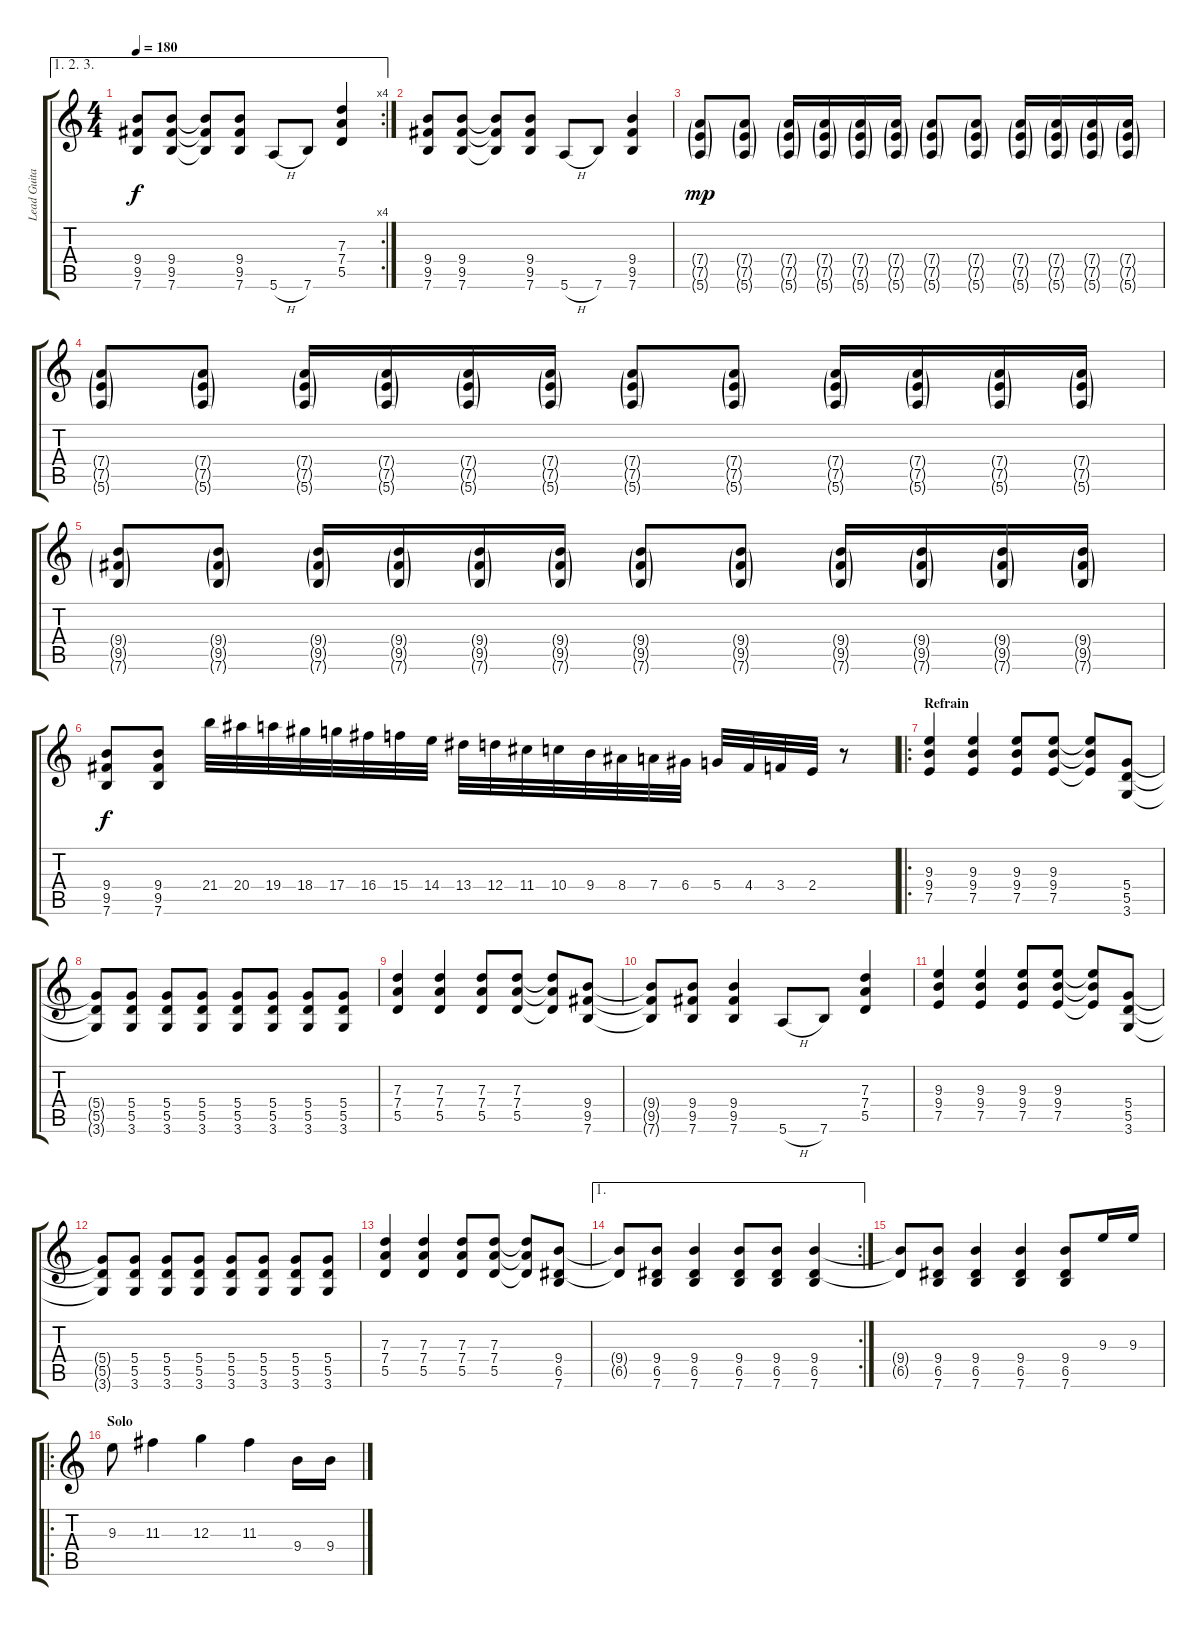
\track ("Lead Guitar" "Lead Guita") {instrument distortionguitar}
\staff {score tabs}
\tuning (E4 B3 G3 D3 A2 E2) {hide}
\ae (1 2 3)
\rc 4
\ts (4 4)
\tempo 180
\clef g2
\ks c
(9.4 9.5 7.6).8{dy f} (9.4 9.5 7.6).8 (9.4{t} 9.5{t} 7.6{t}).8 (9.4 9.5 7.6).8 5.6{h}.8 7.6.8 (7.3 7.4 5.5).4 |
(9.4 9.5 7.6).8 (9.4 9.5 7.6).8 (9.4{t} 9.5{t} 7.6{t}).8 (9.4 9.5 7.6).8 5.6{h}.8 7.6.8 (9.4 9.5 7.6).4 |
(7.4{g} 7.5{g} 5.6{g}).8{dy mp} (7.4{g} 7.5{g} 5.6{g}).8 (7.4{g} 7.5{g} 5.6{g}).16 (7.4{g} 7.5{g} 5.6{g}).16 (7.4{g} 7.5{g} 5.6{g}).16 (7.4{g} 7.5{g} 5.6{g}).16 (7.4{g} 7.5{g} 5.6{g}).8 (7.4{g} 7.5{g} 5.6{g}).8 (7.4{g} 7.5{g} 5.6{g}).16 (7.4{g} 7.5{g} 5.6{g}).16 (7.4{g} 7.5{g} 5.6{g}).16 (7.4{g} 7.5{g} 5.6{g}).16 |
(7.4{g} 7.5{g} 5.6{g}).8 (7.4{g} 7.5{g} 5.6{g}).8 (7.4{g} 7.5{g} 5.6{g}).16 (7.4{g} 7.5{g} 5.6{g}).16 (7.4{g} 7.5{g} 5.6{g}).16 (7.4{g} 7.5{g} 5.6{g}).16 (7.4{g} 7.5{g} 5.6{g}).8 (7.4{g} 7.5{g} 5.6{g}).8 (7.4{g} 7.5{g} 5.6{g}).16 (7.4{g} 7.5{g} 5.6{g}).16 (7.4{g} 7.5{g} 5.6{g}).16 (7.4{g} 7.5{g} 5.6{g}).16 |
(9.4{g} 9.5{g} 7.6{g}).8 (9.4{g} 9.5{g} 7.6{g}).8 (9.4{g} 9.5{g} 7.6{g}).16 (9.4{g} 9.5{g} 7.6{g}).16 (9.4{g} 9.5{g} 7.6{g}).16 (9.4{g} 9.5{g} 7.6{g}).16 (9.4{g} 9.5{g} 7.6{g}).8 (9.4{g} 9.5{g} 7.6{g}).8 (9.4{g} 9.5{g} 7.6{g}).16 (9.4{g} 9.5{g} 7.6{g}).16 (9.4{g} 9.5{g} 7.6{g}).16 (9.4{g} 9.5{g} 7.6{g}).16 |
(9.4 9.5 7.6).8{dy f} (9.4 9.5 7.6).8 21.4.32 20.4.32 19.4.32 18.4.32 17.4.32 16.4.32 15.4.32 14.4.32 13.4.32 12.4.32 11.4.32 10.4.32 9.4.32 8.4.32 7.4.32 6.4.32 5.4.32 4.4.32 3.4.32 2.4.32 r.8 |
\ro
\section ("" "Refrain")
(9.3 9.4 7.5).4 (9.3 9.4 7.5).4 (9.3 9.4 7.5).8 (9.3 9.4 7.5).8 (9.3{t} 9.4{t} 7.5{t}).8 (5.4 5.5 3.6).8 |
(5.4{t} 5.5{t} 3.6{t}).8 (5.4 5.5 3.6).8 (5.4 5.5 3.6).8 (5.4 5.5 3.6).8 (5.4 5.5 3.6).8 (5.4 5.5 3.6).8 (5.4 5.5 3.6).8 (5.4 5.5 3.6).8 |
(7.3 7.4 5.5).4 (7.3 7.4 5.5).4 (7.3 7.4 5.5).8 (7.3 7.4 5.5).8 (7.3{t} 7.4{t} 5.5{t}).8 (9.4 9.5 7.6).8 |
(9.4{t} 9.5{t} 7.6{t}).8 (9.4 9.5 7.6).8 (9.4 9.5 7.6).4 5.6{h}.8 7.6.8 (7.3 7.4 5.5).4 |
(9.3 9.4 7.5).4 (9.3 9.4 7.5).4 (9.3 9.4 7.5).8 (9.3 9.4 7.5).8 (9.3{t} 9.4{t} 7.5{t}).8 (5.4 5.5 3.6).8 |
(5.4{t} 5.5{t} 3.6{t}).8 (5.4 5.5 3.6).8 (5.4 5.5 3.6).8 (5.4 5.5 3.6).8 (5.4 5.5 3.6).8 (5.4 5.5 3.6).8 (5.4 5.5 3.6).8 (5.4 5.5 3.6).8 |
(7.3 7.4 5.5).4 (7.3 7.4 5.5).4 (7.3 7.4 5.5).8 (7.3 7.4 5.5).8 (7.3{t} 7.4{t} 5.5{t}).8 (9.4 6.5 7.6).8 |
\ae 1
\rc 2
(9.4{t} 6.5{t}).8 (9.4 6.5 7.6).8 (9.4 6.5 7.6).4 (9.4 6.5 7.6).8 (9.4 6.5 7.6).8 (9.4 6.5 7.6).4 |
(9.4{t} 6.5{t}).8 (9.4 6.5 7.6).8 (9.4 6.5 7.6).4 (9.4 6.5 7.6).4 (9.4 6.5 7.6).8 9.3.16 9.3.16 |
\ro
\section ("" "Solo")
9.3.8 11.3.4 12.3.4 11.3.4 9.4.16 9.4.16
